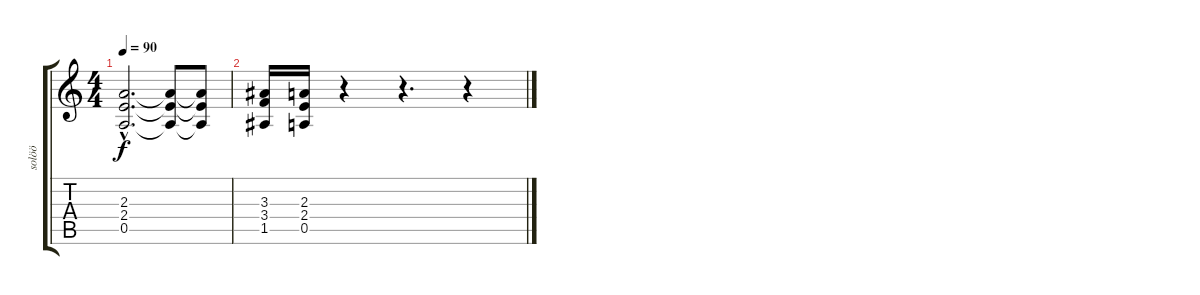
\track ("solöö" "solöö") {instrument overdrivenguitar}
\staff {score tabs}
\tuning (E4 B3 G3 D3 A2 E2) {hide}
\ts (4 4)
\tempo 90
\clef g2
\ks c
(2.3{hac} 2.4{hac} 0.5{hac}).2{d dy f} (2.3{t} 2.4{t} 0.5{t}).8 (2.3{t} 2.4{t} 0.5{t}).8 |
(3.3 3.4 1.5).16 (2.3 2.4 0.5).16 r.4 r.4{d} r.4
